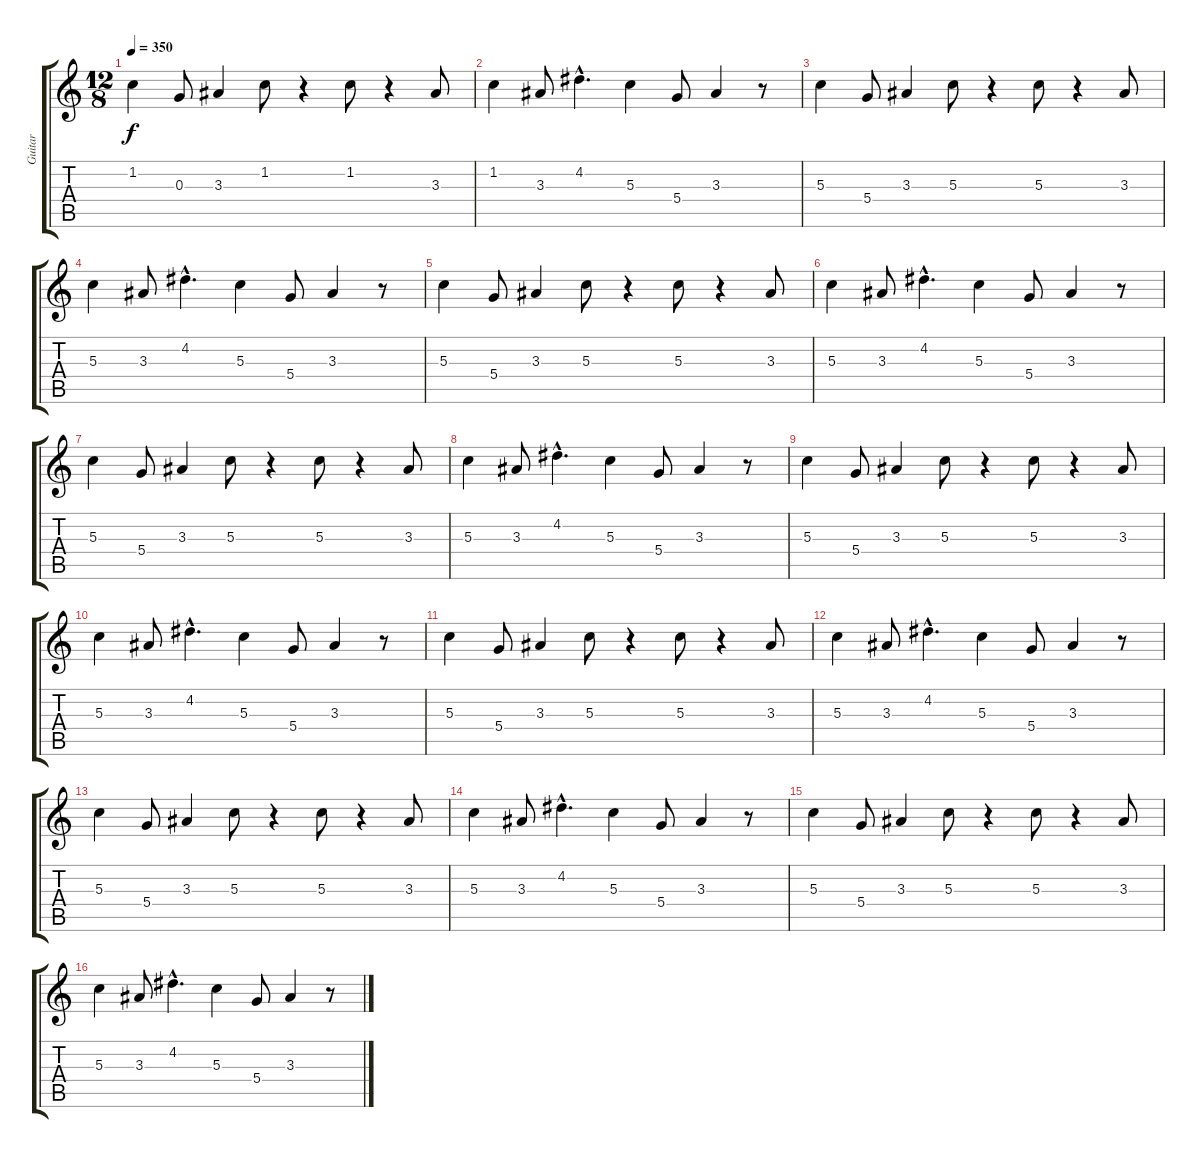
\track ("Guitar " "Guitar ") {instrument electricguitarmuted}
\staff {score tabs}
\tuning (E4 B3 G3 D3 A2 E2) {hide}
\ts (12 8)
\tempo 350
\clef g2
\ks c
1.2.4{dy f instrument electricguitarmuted} 0.3.8 3.3.4 1.2.8 r.4 1.2.8 r.4 3.3.8 |
1.2.4 3.3.8 4.2{hac}.4{d} 5.3.4 5.4.8 3.3.4 r.8 |
5.3.4 5.4.8 3.3.4 5.3.8 r.4 5.3.8 r.4 3.3.8 |
5.3.4 3.3.8 4.2{hac}.4{d} 5.3.4 5.4.8 3.3.4 r.8 |
5.3.4 5.4.8 3.3.4 5.3.8 r.4 5.3.8 r.4 3.3.8 |
5.3.4 3.3.8 4.2{hac}.4{d} 5.3.4 5.4.8 3.3.4 r.8 |
5.3.4 5.4.8 3.3.4 5.3.8 r.4 5.3.8 r.4 3.3.8 |
5.3.4 3.3.8 4.2{hac}.4{d} 5.3.4 5.4.8 3.3.4 r.8 |
5.3.4 5.4.8 3.3.4 5.3.8 r.4 5.3.8 r.4 3.3.8 |
5.3.4 3.3.8 4.2{hac}.4{d} 5.3.4 5.4.8 3.3.4 r.8 |
5.3.4 5.4.8 3.3.4 5.3.8 r.4 5.3.8 r.4 3.3.8 |
5.3.4 3.3.8 4.2{hac}.4{d} 5.3.4 5.4.8 3.3.4 r.8 |
5.3.4 5.4.8 3.3.4 5.3.8 r.4 5.3.8 r.4 3.3.8 |
5.3.4 3.3.8 4.2{hac}.4{d} 5.3.4 5.4.8 3.3.4 r.8 |
5.3.4 5.4.8 3.3.4 5.3.8 r.4 5.3.8 r.4 3.3.8 |
5.3.4 3.3.8 4.2{hac}.4{d} 5.3.4 5.4.8 3.3.4 r.8
